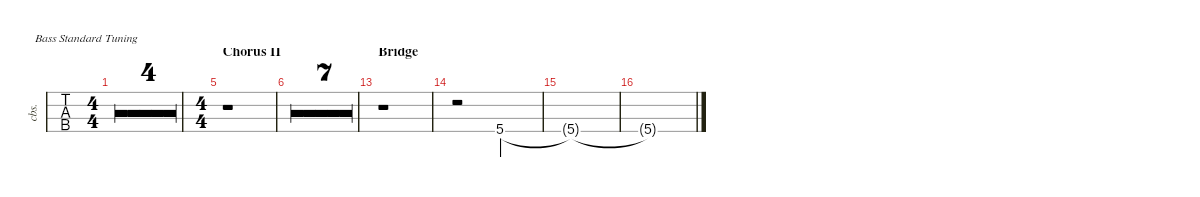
\defaultSystemsLayout 4
\hideDynamics
\bracketExtendMode nobrackets
\otherSystemsTrackNameOrientation horizontal
\track ("Contrabass" "cbs.") {defaultSystemsLayout 4 multiBarRest instrument contrabass}
\staff {tabs}
\tuning (G2 D2 A1 E1)
\ts (4 4)
\tempo 70
\clef f4
\ks c
r.1{dy mf} |
r.1 |
r.1 |
\ts (2 4)
\beaming (8 2 2)
r.2 |
\ts (4 4)
\beaming (8 2 2 2 2)
\section ("" "Chorus II")
r.1 |
r.1 |
r.1 |
r.1 |
r.1 |
r.1 |
r.1 |
r.1 |
\section ("" "Bridge")
r.1 |
r.2 5.4.2 |
5.4{t}.1 |
5.4{t}.1
